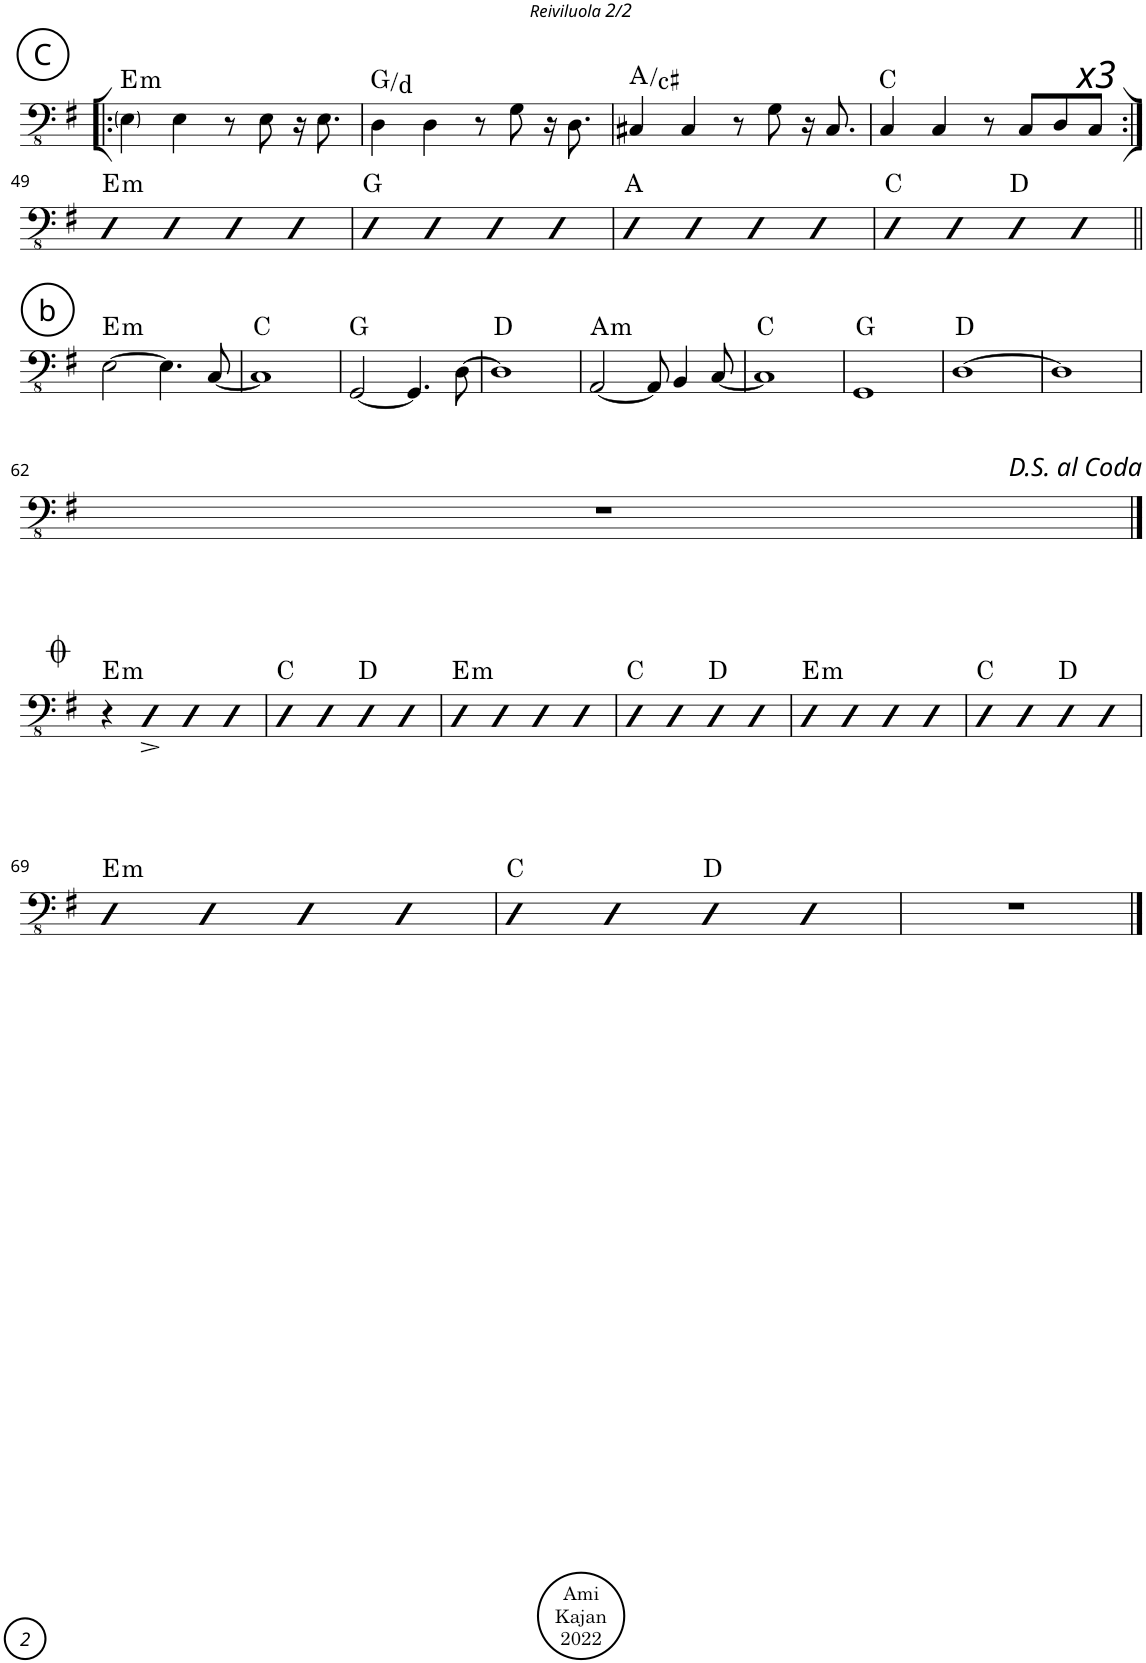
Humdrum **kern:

**kern	**harte
*part1	*part1
*staff1	*
*I"Acoustic Bass	*
*I'Bass	*
!!LO:PB:g=z
*clefFv4	*
*k[f#]	*
*M4/4	*
*met(c)	*
!!LO:REH:place=s1:a:cj:enc=circle:fs=14:t=C
=45!|:	=45!|:
!	!LO:H:kt=m
4EE\	E:min
4EE\	.
8r	.
8EE\	.
16r	.
8.EE\	.
=46	=46
4DD\	G:maj/5
4DD\	.
8r	.
8GG\	.
16r	.
8.DD\	.
=47	=47
4CC#X/	A:maj/3
4CC#/	.
8r	.
8GG\	.
16r	.
8.CC#/	.
=48	=48
4CC/	C:maj
4CC/	.
8r	.
8CC/L	.
8DD/	.
!LO:TX:a:i:t=x3	!
8CC/J	.
!!LO:LB:g=z
=49:|!	=49:|!
!	!LO:H:kt=m
4GG	E:min
4GG	.
4GG	.
4GG	.
=50	=50
4GG	G:maj
4GG	.
4GG	.
4GG	.
=51	=51
4GG	A:maj
4GG	.
4GG	.
4GG	.
=52	=52
4GG	C:maj
4GG	.
4GG	D:maj
4GG	.
!!LO:LB:g=z
!!LO:REH:place=s1:a:cj:enc=circle:fs=14:t=b
=53||	=53||
!	!LO:H:kt=m
[2EE\	E:min
4.EE\]	.
[8CC/	.
=54	=54
1CC]	C:maj
=55	=55
[2GGG/	G:maj
4.GGG/]	.
[8DD\	.
=56	=56
1DD]	D:maj
=57	=57
!	!LO:H:kt=m
[2AAA/	A:min
8AAA/]	.
4BBB/	.
[8CC/	.
=58	=58
1CC]	C:maj
=59	=59
1GGG	G:maj
=60	=60
[1DD	D:maj
=61	=61
1DD]	.
!!LO:LB:g=z
=62	=62
1r	.
!!LO:LB:g=z
==63	==63
!	!LO:H:kt=m
4r	E:min
4GG^<	.
4GG	.
4GG	.
=64	=64
4GG	C:maj
4GG	.
4GG	D:maj
4GG	.
=65	=65
!	!LO:H:kt=m
4GG	E:min
4GG	.
4GG	.
4GG	.
=66	=66
4GG	C:maj
4GG	.
4GG	D:maj
4GG	.
=67	=67
!	!LO:H:kt=m
4GG	E:min
4GG	.
4GG	.
4GG	.
=68	=68
4GG	C:maj
4GG	.
4GG	D:maj
4GG	.
!!LO:LB:g=z
=69	=69
!	!LO:H:kt=m
4GG	E:min
4GG	.
4GG	.
4GG	.
=70	=70
4GG	C:maj
4GG	.
4GG	D:maj
4GG	.
=71	=71
1r	.
==	==
*-	*-
